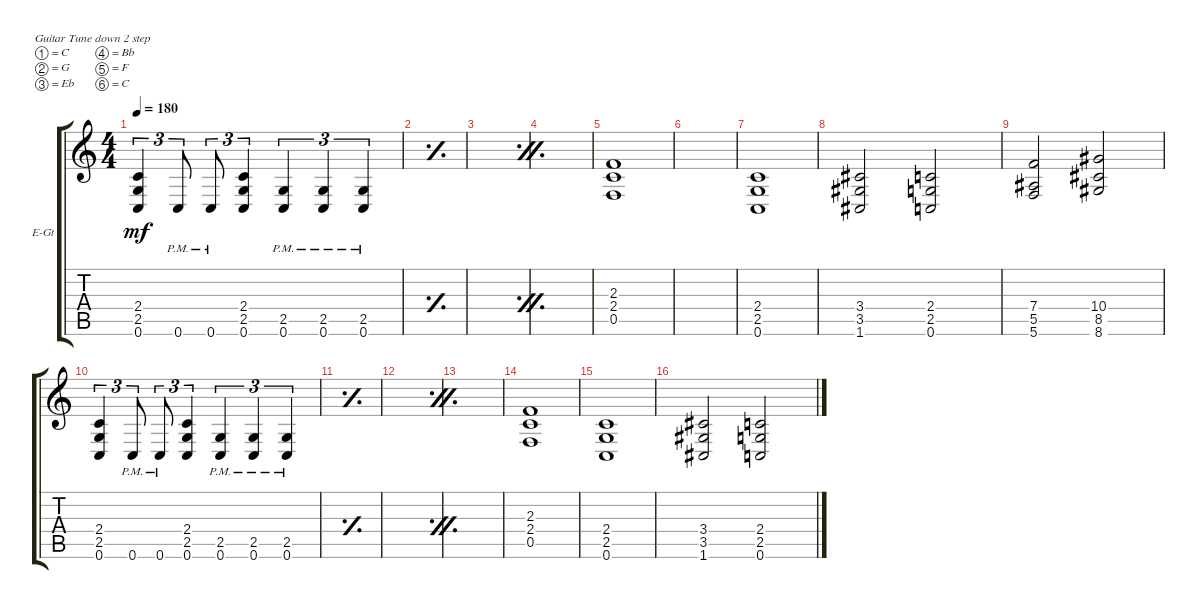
\defaultSystemsLayout 4
\bracketExtendMode groupsimilarinstruments
\multiBarRest
\firstSystemTrackNameOrientation horizontal
\otherSystemsTrackNameOrientation horizontal
\track ("Electric Guitar" "E-Gt") {instrument distortionguitar}
\staff {score tabs}
\tuning (C4 G3 Eb3 Bb2 F2 C2)
\ts (4 4)
\tempo 180
\clef g2
\ks c
(0.6 2.5 2.4).4{tu (3 2) dy mf} 0.6{pm}.8{tu (3 2)} 0.6{pm}.8{tu (3 2)} (0.6 2.5 2.4).4{tu (3 2)} (0.6{pm} 2.5{pm}).4{tu (3 2)} (0.6{pm} 2.5{pm}).4{tu (3 2)} (0.6{pm} 2.5{pm}).4{tu (3 2)} |
\simile simple
|
\simile firstofdouble
|
\simile secondofdouble
|
\simile none
(0.5 2.4 2.3).1 |
|
(0.6 2.5 2.4).1 |
(1.6 3.5 3.4).2 (0.6 2.5 2.4).2 |
(5.5 5.6 7.4).2 (8.5 10.4 8.6).2 |
(0.6 2.5 2.4).4{tu (3 2)} 0.6{pm}.8{tu (3 2)} 0.6{pm}.8{tu (3 2)} (0.6 2.5 2.4).4{tu (3 2)} (0.6{pm} 2.5{pm}).4{tu (3 2)} (0.6{pm} 2.5{pm}).4{tu (3 2)} (0.6{pm} 2.5{pm}).4{tu (3 2)} |
\simile simple
|
\simile firstofdouble
|
\simile secondofdouble
|
\simile none
(0.5 2.4 2.3).1 |
(0.6 2.5 2.4).1 |
(1.6 3.5 3.4).2 (0.6 2.5 2.4).2
